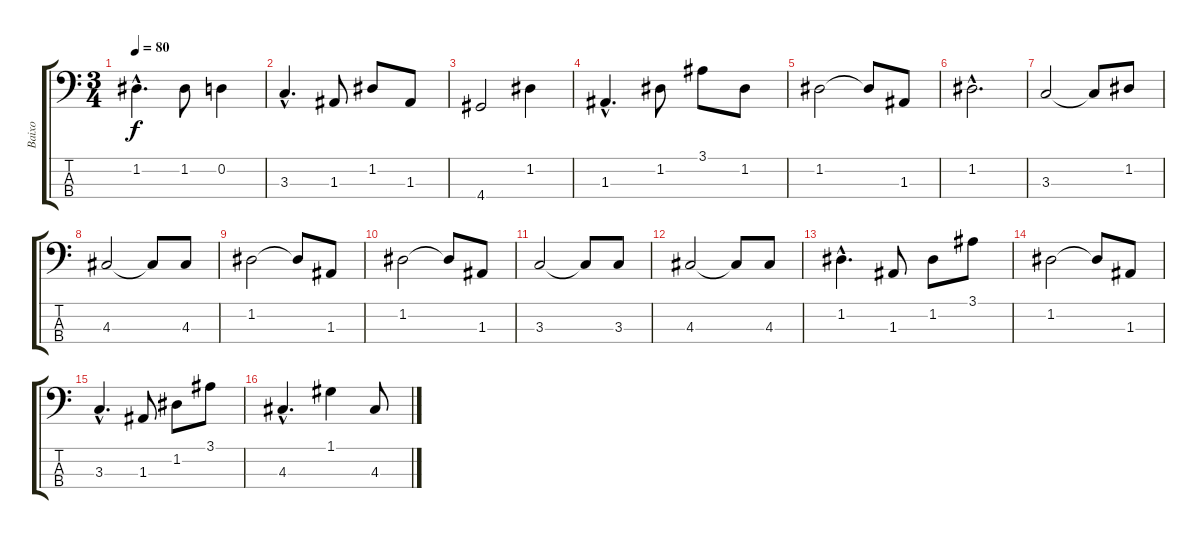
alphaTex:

\track ("Baixo" "Baixo") {instrument acousticbass}
\staff {score tabs}
\tuning (G2 D2 A1 E1) {hide}
\ts (3 4)
\tempo 80
\clef f4
\ks c
1.2{hac}.4{d dy f} 1.2.8 0.2.4 |
3.3{hac}.4{d} 1.3.8 1.2.8 1.3.8 |
4.4.2 1.2.4 |
1.3{hac}.4{d} 1.2.8 3.1.8 1.2.8 |
1.2.2 1.2{t}.8 1.3.8 |
1.2{hac}.2{d} |
3.3.2 3.3{t}.8 1.2.8 |
4.3.2 4.3{t}.8 4.3.8 |
1.2.2 1.2{t}.8 1.3.8 |
1.2.2 1.2{t}.8 1.3.8 |
3.3.2 3.3{t}.8 3.3.8 |
4.3.2 4.3{t}.8 4.3.8 |
1.2{hac}.4{d} 1.3.8 1.2.8 3.1.8 |
1.2.2 1.2{t}.8 1.3.8 |
3.3{hac}.4{d} 1.3.8 1.2.8 3.1.8 |
4.3{hac}.4{d} 1.1.4 4.3.8
